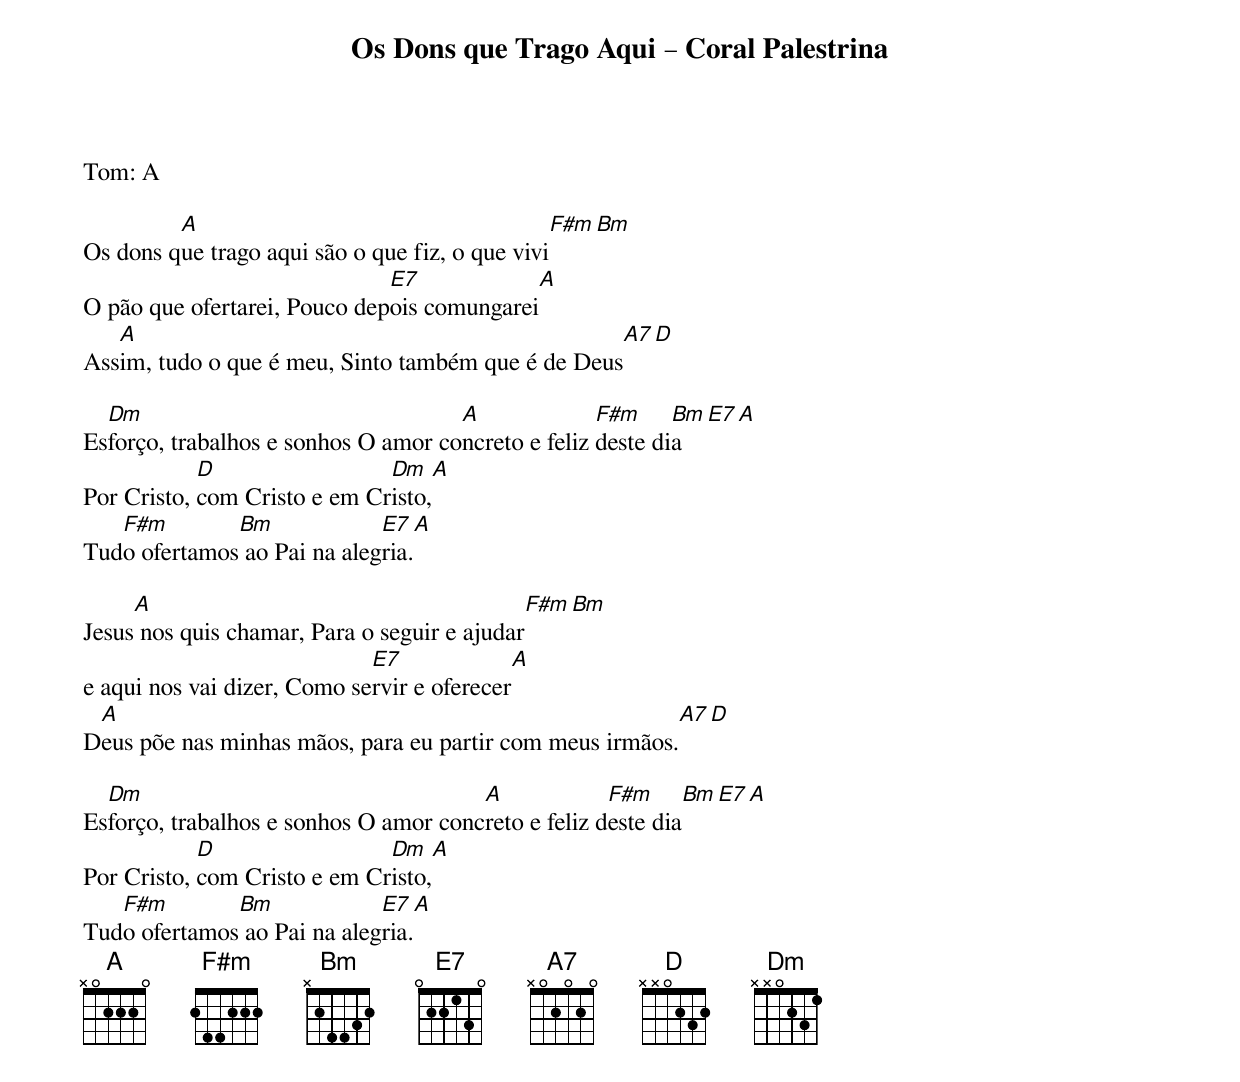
Os Dons que Trago Aqui – Coral Palestrina

Tom: A

         A                                                F#m             Bm
Os dons que trago aqui são o que fiz, o que vivi
                              E7                                             A
O pão que ofertarei, Pouco depois comungarei
   A                                                             A7                   D
Assim, tudo o que é meu, Sinto também que é de Deus

  Dm                                 A              F#m     Bm        E7                A
Esforço, trabalhos e sonhos O amor concreto e feliz deste dia
            D                 Dm                 A
Por Cristo, com Cristo e em Cristo,
   F#m        Bm             E7             A
Tudo ofertamos ao Pai na alegria.

     A                                                     F#m       Bm
Jesus nos quis chamar, Para o seguir e ajudar
                             E7                                      A
e aqui nos vai dizer, Como servir e oferecer
 A                                                                  A7                           D
Deus põe nas minhas mãos, para eu partir com meus irmãos.

  Dm                                   A             F#m     Bm       E7                A
Esforço, trabalhos e sonhos O amor concreto e feliz deste dia
            D                 Dm                 A
Por Cristo, com Cristo e em Cristo,
   F#m        Bm             E7             A
Tudo ofertamos ao Pai na alegria.
